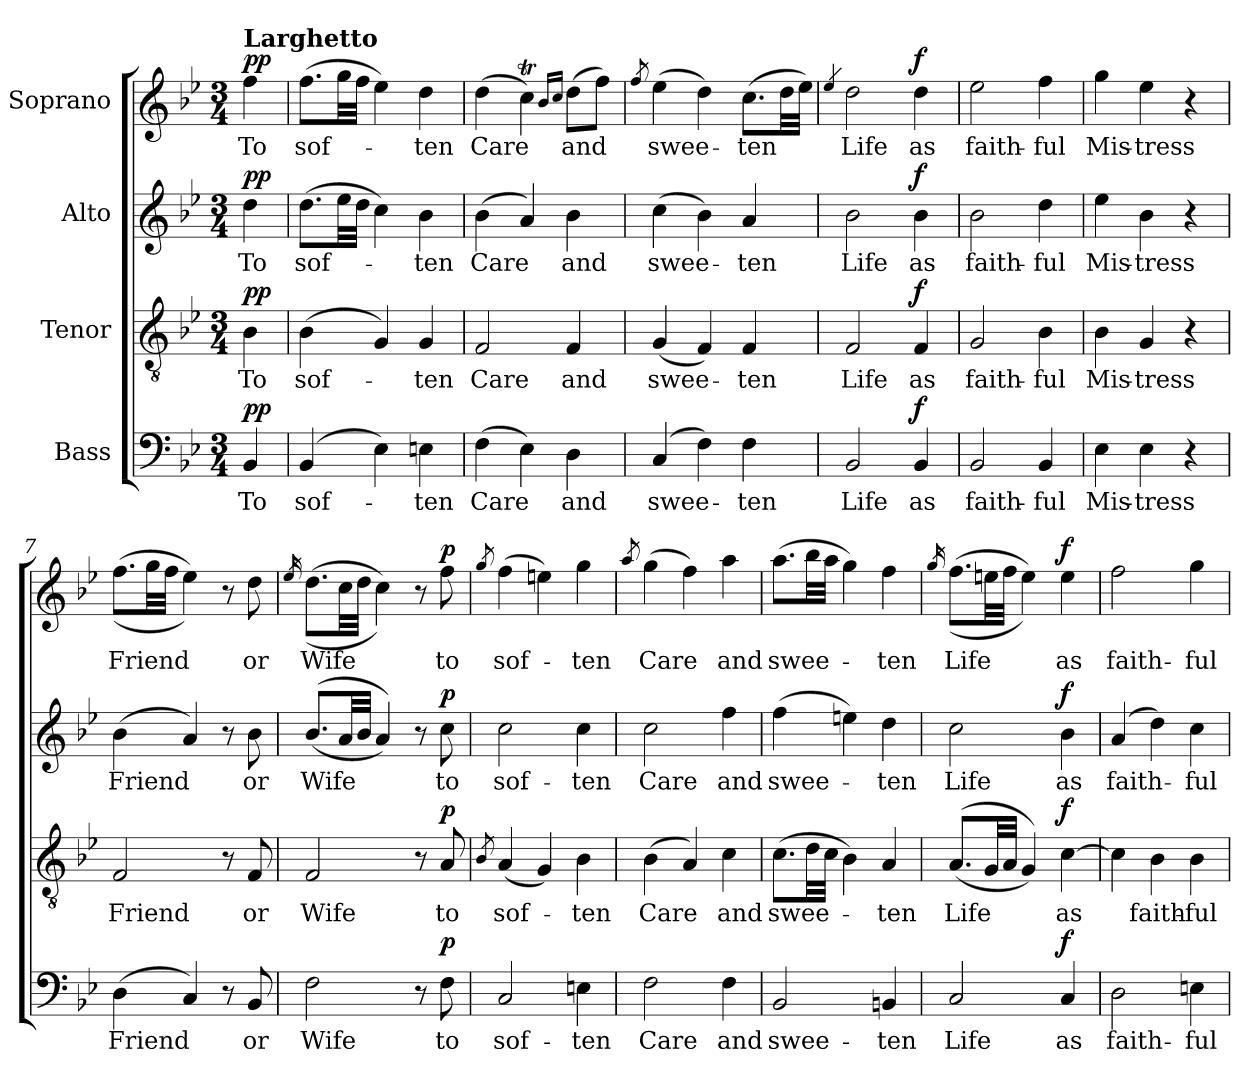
**kern	**text	**dynam	**kern	**text	**dynam	**kern	**text	**dynam	**kern	**text	**dynam
*part4	*part4	*part4	*part3	*part3	*part3	*part2	*part2	*part2	*part1	*part1	*part1
*staff4	*staff4	*staff4	*staff3	*staff3	*staff3	*staff2	*staff2	*staff2	*staff1	*staff1	*staff1
*I"Bass	*	*	*I"Tenor	*	*	*I"Alto	*	*	*I"Soprano	*	*
*clefF4	*	*	*clefGv2	*	*	*clefG2	*	*	*clefG2	*	*
*k[b-e-]	*	*	*k[b-e-]	*	*	*k[b-e-]	*	*	*k[b-e-]	*	*
*M3/4	*	*	*M3/4	*	*	*M3/4	*	*	*M3/4	*	*
=	=	=	=	=	=	=	=	=	=	=	=
!	!	!	!	!	!	!	!	!	!LO:TX:a:B:t=Larghetto	!	!
!	!LO:LY:b	!LO:DY:a	!	!LO:LY:b	!LO:DY:a	!	!LO:LY:b	!LO:DY:a	!	!LO:LY:b	!LO:DY:a
4BB-/	To	pp	4B-\	To	pp	4dd\	To	pp	4ff\	To	pp
=1	=1	=1	=1	=1	=1	=1	=1	=1	=1	=1	=1
!	!LO:LY:b	!	!	!LO:LY:b	!	!	!LO:LY:b	!	!	!LO:LY:b	!
(4BB-/	sof-	.	(4B-\	sof-	.	(8.dd\L	sof-	.	(8.ff\L	sof-	.
.	.	.	.	.	.	32ee-\LL	.	.	32gg\LL	.	.
.	.	.	.	.	.	32dd\JJJ	.	.	32ff\JJJ	.	.
4E-\)	.	.	4G/)	.	.	4cc\)	.	.	4ee-\)	.	.
!	!LO:LY:b	!	!	!LO:LY:b	!	!	!LO:LY:b	!	!	!LO:LY:b	!
4En\	-ten	.	4G/	-ten	.	4b-\	-ten	.	4dd\	-ten	.
=2	=2	=2	=2	=2	=2	=2	=2	=2	=2	=2	=2
!	!LO:LY:b	!	!	!LO:LY:b	!	!	!LO:LY:b	!	!	!LO:LY:b	!
(4F\	Care	.	2F/	Care	.	(4b-\	Care	.	(4dd\	Care	.
4E-\)	.	.	.	.	.	4a/)	.	.	4ccT\)	.	.
.	.	.	.	.	.	.	.	.	16qb-/LL	.	.
.	.	.	.	.	.	.	.	.	16qcc/JJ	.	.
!	!LO:LY:b	!	!	!LO:LY:b	!	!	!LO:LY:b	!	!	!LO:LY:b	!
4D\	and	.	4F/	and	.	4b-\	and	.	(8dd\L	and	.
.	.	.	.	.	.	.	.	.	8ff\J)	.	.
=3	=3	=3	=3	=3	=3	=3	=3	=3	=3	=3	=3
.	.	.	.	.	.	.	.	.	8qff/	.	.
!	!LO:LY:b	!	!	!LO:LY:b	!	!	!LO:LY:b	!	!	!LO:LY:b	!
(4C/	swee-	.	(4G/	swee-	.	(4cc\	swee-	.	(4ee-\	swee-	.
4F\)	.	.	4F/)	.	.	4b-\)	.	.	4dd\)	.	.
!	!LO:LY:b	!	!	!LO:LY:b	!	!	!LO:LY:b	!	!	!LO:LY:b	!
4F\	-ten	.	4F/	-ten	.	4a/	-ten	.	(8.cc\L	-ten	.
.	.	.	.	.	.	.	.	.	32dd\LL	.	.
.	.	.	.	.	.	.	.	.	32ee-\JJJ)	.	.
=4	=4	=4	=4	=4	=4	=4	=4	=4	=4	=4	=4
.	.	.	.	.	.	.	.	.	4qee-/	.	.
!	!LO:LY:b	!	!	!LO:LY:b	!	!	!LO:LY:b	!	!	!LO:LY:b	!
2BB-/	Life	.	2F/	Life	.	2b-\	Life	.	2dd\	Life	.
!	!LO:LY:b	!LO:DY:a	!	!LO:LY:b	!LO:DY:a	!	!LO:LY:b	!LO:DY:a	!	!LO:LY:b	!LO:DY:a
4BB-/	as	f	4F/	as	f	4b-\	as	f	4dd\	as	f
=5	=5	=5	=5	=5	=5	=5	=5	=5	=5	=5	=5
!	!LO:LY:b	!	!	!LO:LY:b	!	!	!LO:LY:b	!	!	!LO:LY:b	!
2BB-/	faith-	.	2G/	faith-	.	2b-\	faith-	.	2ee-\	faith-	.
!	!LO:LY:b	!	!	!LO:LY:b	!	!	!LO:LY:b	!	!	!LO:LY:b	!
4BB-/	-ful	.	4B-\	-ful	.	4dd\	-ful	.	4ff\	-ful	.
=6	=6	=6	=6	=6	=6	=6	=6	=6	=6	=6	=6
!	!LO:LY:b	!	!	!LO:LY:b	!	!	!LO:LY:b	!	!	!LO:LY:b	!
4E-\	Mis-	.	4B-\	Mis-	.	4ee-\	Mis-	.	4gg\	Mis-	.
!	!LO:LY:b	!	!	!LO:LY:b	!	!	!LO:LY:b	!	!	!LO:LY:b	!
4E-\	-tress	.	4G/	-tress	.	4b-\	-tress	.	4ee-\	-tress	.
4r	.	.	4r	.	.	4r	.	.	4r	.	.
!!LO:LB:g=z
=7	=7	=7	=7	=7	=7	=7	=7	=7	=7	=7	=7
!	!LO:LY:b	!	!	!LO:LY:b	!	!	!LO:LY:b	!	!	!LO:LY:b	!
(4D\	Friend	.	2F/	Friend	.	(4b-\	Friend	.	((8.ff\L	Friend	.
.	.	.	.	.	.	.	.	.	32gg\LL	.	.
.	.	.	.	.	.	.	.	.	32ff\JJJ	.	.
4C/)	.	.	.	.	.	4a/)	.	.	4ee-\))	.	.
8r	.	.	8r	.	.	8r	.	.	8r	.	.
!	!LO:LY:b	!	!	!LO:LY:b	!	!	!LO:LY:b	!	!	!LO:LY:b	!
8BB-/	or	.	8F/	or	.	8b-\	or	.	8dd\	or	.
=8	=8	=8	=8	=8	=8	=8	=8	=8	=8	=8	=8
.	.	.	.	.	.	.	.	.	16qee-/	.	.
!	!LO:LY:b	!	!	!LO:LY:b	!	!	!LO:LY:b	!	!	!LO:LY:b	!
2F\	Wife	.	2F/	Wife	.	((8.b-/L	Wife	.	((8.dd\L	Wife	.
.	.	.	.	.	.	32a/LL	.	.	32cc\LL	.	.
.	.	.	.	.	.	32b-/JJJ	.	.	32dd\JJJ	.	.
.	.	.	.	.	.	4a/))	.	.	4cc\))	.	.
8r	.	.	8r	.	.	8r	.	.	8r	.	.
!	!LO:LY:b	!LO:DY:a	!	!LO:LY:b	!LO:DY:a	!	!LO:LY:b	!LO:DY:a	!	!LO:LY:b	!LO:DY:a
8F\	to	p	8A/	to	p	8cc\	to	p	8ff\	to	p
=9	=9	=9	=9	=9	=9	=9	=9	=9	=9	=9	=9
.	.	.	8qB-/	.	.	.	.	.	8qgg/	.	.
!	!LO:LY:b	!	!	!LO:LY:b	!	!	!LO:LY:b	!	!	!LO:LY:b	!
2C/	sof-	.	(4A/	sof-	.	2cc\	sof-	.	(4ff\	sof-	.
.	.	.	4G/)	.	.	.	.	.	4een\)	.	.
!	!LO:LY:b	!	!	!LO:LY:b	!	!	!LO:LY:b	!	!	!LO:LY:b	!
4En\	-ten	.	4B-\	-ten	.	4cc\	-ten	.	4gg\	-ten	.
=10	=10	=10	=10	=10	=10	=10	=10	=10	=10	=10	=10
.	.	.	.	.	.	.	.	.	8qaa/	.	.
!	!LO:LY:b	!	!	!LO:LY:b	!	!	!LO:LY:b	!	!	!LO:LY:b	!
2F\	Care	.	(4B-\	Care	.	2cc\	Care	.	(4gg\	Care	.
.	.	.	4A/)	.	.	.	.	.	4ff\)	.	.
!	!LO:LY:b	!	!	!LO:LY:b	!	!	!LO:LY:b	!	!	!LO:LY:b	!
4F\	and	.	4c\	and	.	4ff\	and	.	4aa\	and	.
=11	=11	=11	=11	=11	=11	=11	=11	=11	=11	=11	=11
!	!LO:LY:b	!	!	!LO:LY:b	!	!	!LO:LY:b	!	!	!LO:LY:b	!
2BB-/	swee-	.	(8.c\L	swee-	.	(4ff\	swee-	.	(8.aa\L	swee-	.
.	.	.	32d\LL	.	.	.	.	.	32bb-\LL	.	.
.	.	.	32c\JJJ	.	.	.	.	.	32aa\JJJ	.	.
.	.	.	4B-\)	.	.	4een\)	.	.	4gg\)	.	.
!	!LO:LY:b	!	!	!LO:LY:b	!	!	!LO:LY:b	!	!	!LO:LY:b	!
4BBn/	-ten	.	4A/	-ten	.	4dd\	-ten	.	4ff\	-ten	.
=12	=12	=12	=12	=12	=12	=12	=12	=12	=12	=12	=12
.	.	.	.	.	.	.	.	.	16qgg/	.	.
!	!LO:LY:b	!	!	!LO:LY:b	!	!	!LO:LY:b	!	!	!LO:LY:b	!
2C/	Life	.	((8.A/L	Life	.	2cc\	Life	.	((8.ff\L	Life	.
.	.	.	32G/LL	.	.	.	.	.	32een\LL	.	.
.	.	.	32A/JJJ	.	.	.	.	.	32ff\JJJ	.	.
.	.	.	4G/))	.	.	.	.	.	4ee\))	.	.
!	!LO:LY:b	!LO:DY:a	!	!LO:LY:b	!LO:DY:a	!	!LO:LY:b	!LO:DY:a	!	!LO:LY:b	!LO:DY:a
4C/	as	f	[4c\	as	f	4b-\	as	f	4ee\	as	f
=13	=13	=13	=13	=13	=13	=13	=13	=13	=13	=13	=13
!	!LO:LY:b	!	!	!	!	!	!LO:LY:b	!	!	!LO:LY:b	!
2D\	faith-	.	4c\]	.	.	(4a/	faith-	.	2ff\	faith-	.
!	!	!	!	!LO:LY:b	!	!	!	!	!	!	!
.	.	.	4B-\	faith-	.	4dd\)	.	.	.	.	.
!	!LO:LY:b	!	!	!LO:LY:b	!	!	!LO:LY:b	!	!	!LO:LY:b	!
4En\	-ful	.	4B-\	-ful	.	4cc\	-ful	.	4gg\	-ful	.
=	=	=	=	=	=	=	=	=	=	=	=
*-	*-	*-	*-	*-	*-	*-	*-	*-	*-	*-	*-
